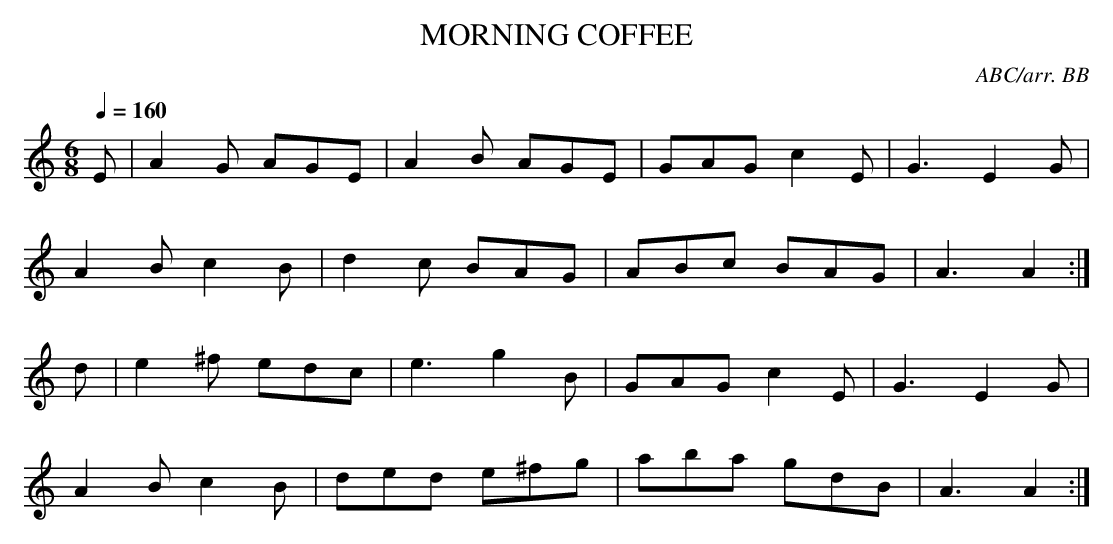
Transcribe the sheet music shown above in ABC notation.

X:1
T:MORNING COFFEE
C:ABC/arr. BB
Q:1/4=160
M:6/8
L:1/8
K:Am
E|A2G AGE|A2B AGE|GAG c2E|G3 E2G|
A2B c2B|d2c BAG|ABc BAG|A3A2 :|
d|e2^f edc|e3 g2B|GAG c2E|G3 E2G|
A2B c2B|ded e^fg|aba gdB|A3 A2 :|
